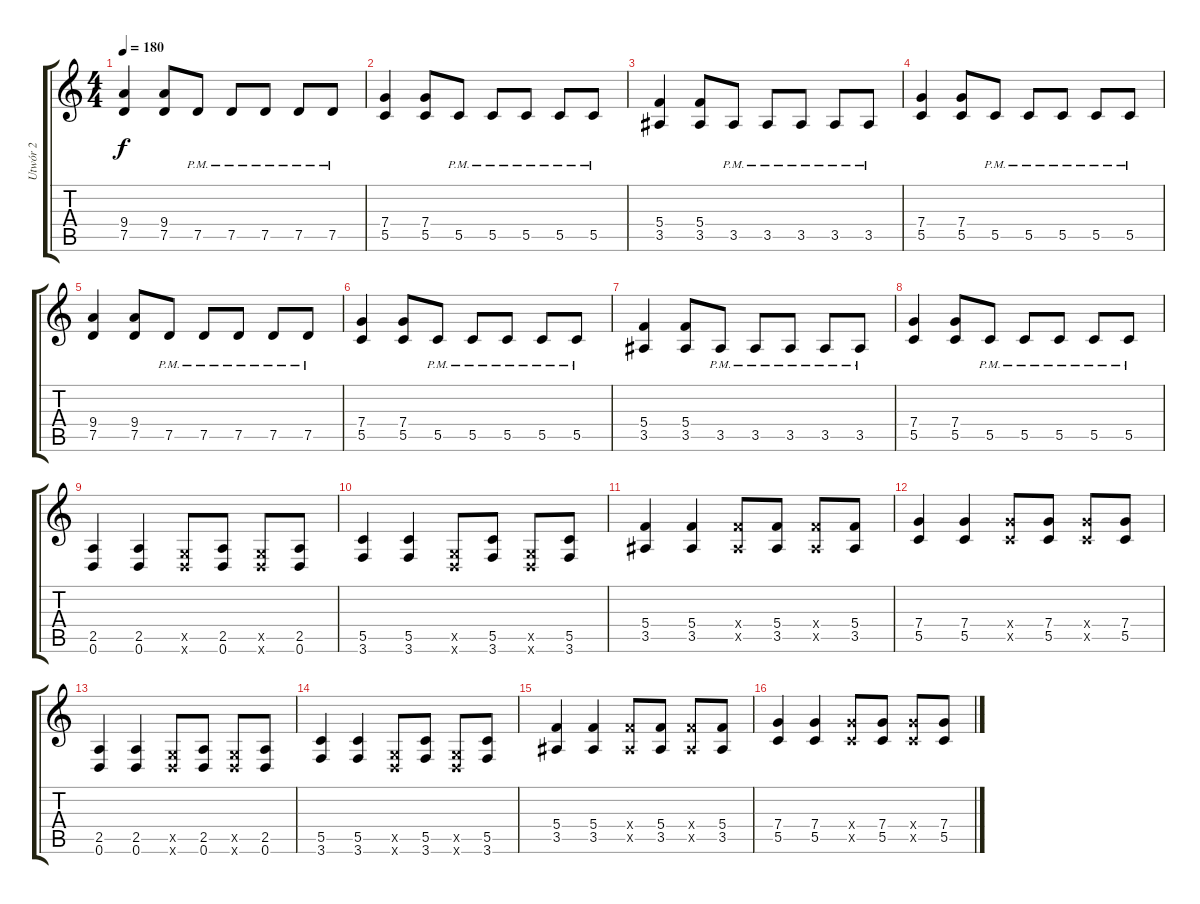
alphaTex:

\track ("Utwór 2" "Utwór 2") {instrument distortionguitar}
\staff {score tabs}
\tuning (D4 A3 F3 C3 G2 D2) {hide}
\ts (4 4)
\tempo 180
\clef g2
\ks c
(9.4 7.5).4{dy f} (9.4 7.5).8 7.5{pm}.8 7.5{pm}.8 7.5{pm}.8 7.5{pm}.8 7.5{pm}.8 |
(7.4 5.5).4 (7.4 5.5).8 5.5{pm}.8 5.5{pm}.8 5.5{pm}.8 5.5{pm}.8 5.5{pm}.8 |
(5.4 3.5).4 (5.4 3.5).8 3.5{pm}.8 3.5{pm}.8 3.5{pm}.8 3.5{pm}.8 3.5{pm}.8 |
(7.4 5.5).4 (7.4 5.5).8 5.5{pm}.8 5.5{pm}.8 5.5{pm}.8 5.5{pm}.8 5.5{pm}.8 |
(9.4 7.5).4 (9.4 7.5).8 7.5{pm}.8 7.5{pm}.8 7.5{pm}.8 7.5{pm}.8 7.5{pm}.8 |
(7.4 5.5).4 (7.4 5.5).8 5.5{pm}.8 5.5{pm}.8 5.5{pm}.8 5.5{pm}.8 5.5{pm}.8 |
(5.4 3.5).4 (5.4 3.5).8 3.5{pm}.8 3.5{pm}.8 3.5{pm}.8 3.5{pm}.8 3.5{pm}.8 |
(7.4 5.5).4 (7.4 5.5).8 5.5{pm}.8 5.5{pm}.8 5.5{pm}.8 5.5{pm}.8 5.5{pm}.8 |
(2.5 0.6).4 (2.5 0.6).4 (0.5{x} 0.6{x}).8 (2.5 0.6).8 (0.5{x} 0.6{x}).8 (2.5 0.6).8 |
(5.5 3.6).4 (5.5 3.6).4 (0.5{x} 0.6{x}).8 (5.5 3.6).8 (0.5{x} 0.6{x}).8 (5.5 3.6).8 |
(5.4 3.5).4 (5.4 3.5).4 (5.4{x} 3.5{x}).8 (5.4 3.5).8 (5.4{x} 3.5{x}).8 (5.4 3.5).8 |
(7.4 5.5).4 (7.4 5.5).4 (7.4{x} 5.5{x}).8 (7.4 5.5).8 (7.4{x} 5.5{x}).8 (7.4 5.5).8 |
(2.5 0.6).4 (2.5 0.6).4 (0.5{x} 0.6{x}).8 (2.5 0.6).8 (0.5{x} 0.6{x}).8 (2.5 0.6).8 |
(5.5 3.6).4 (5.5 3.6).4 (0.5{x} 0.6{x}).8 (5.5 3.6).8 (0.5{x} 0.6{x}).8 (5.5 3.6).8 |
(5.4 3.5).4 (5.4 3.5).4 (5.4{x} 3.5{x}).8 (5.4 3.5).8 (5.4{x} 3.5{x}).8 (5.4 3.5).8 |
(7.4 5.5).4 (7.4 5.5).4 (7.4{x} 5.5{x}).8 (7.4 5.5).8 (7.4{x} 5.5{x}).8 (7.4 5.5).8
